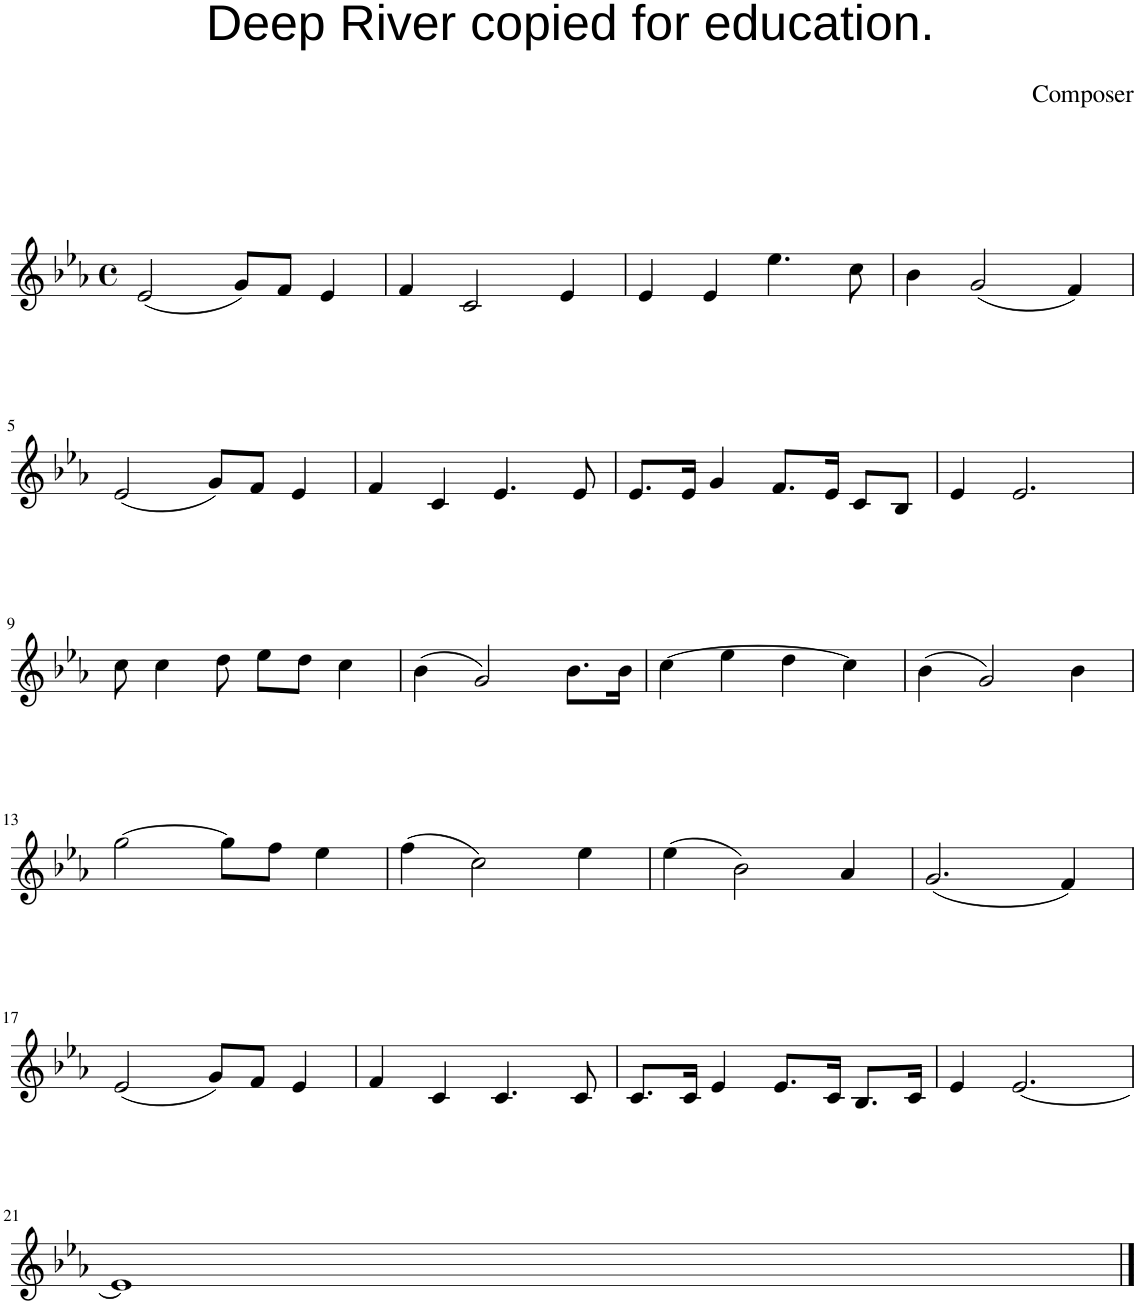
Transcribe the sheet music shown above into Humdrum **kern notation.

**kern
*part1
*staff1
*I"Piano
*I'Pno.
*clefG2
*k[b-e-a-]
*M4/4
*met(c)
=1
(2e-/
8g/L)
8f/J
4e-/
=2
4f/
2c/
4e-/
=3
4e-/
4e-/
4.ee-\
8cc\
=4
4b-\
(2g/
4f/)
!!LO:LB:g=z
=5
(2e-/
8g/L)
8f/J
4e-/
=6
4f/
4c/
4.e-/
8e-/
=7
8.e-/L
16e-/Jk
4g/
8.f/L
16e-/Jk
8c/L
8B-/J
=8
4e-/
2.e-/
!!LO:LB:g=z
=9
8cc\
4cc\
8dd\
8ee-\L
8dd\J
4cc\
=10
(4b-\
2g/)
8.b-\L
16b-\Jk
=11
[4cc\
4ee-\
4dd\
4cc\]
=12
(4b-\
2g/)
4b-\
!!LO:LB:g=z
=13
[2gg\
8gg\L]
8ff\J
4ee-\
=14
(4ff\
2cc\)
4ee-\
=15
(4ee-\
2b-\)
4a-/
=16
(2.g/
4f/)
!!LO:LB:g=z
=17
(2e-/
8g/L)
8f/J
4e-/
=18
4f/
4c/
4.c/
8c/
=19
8.c/L
16c/Jk
4e-/
8.e-/L
16c/Jk
8.B-/L
16c/Jk
=20
4e-/
[2.e-/
!!LO:LB:g=z
=21
1e-]
==
*-
